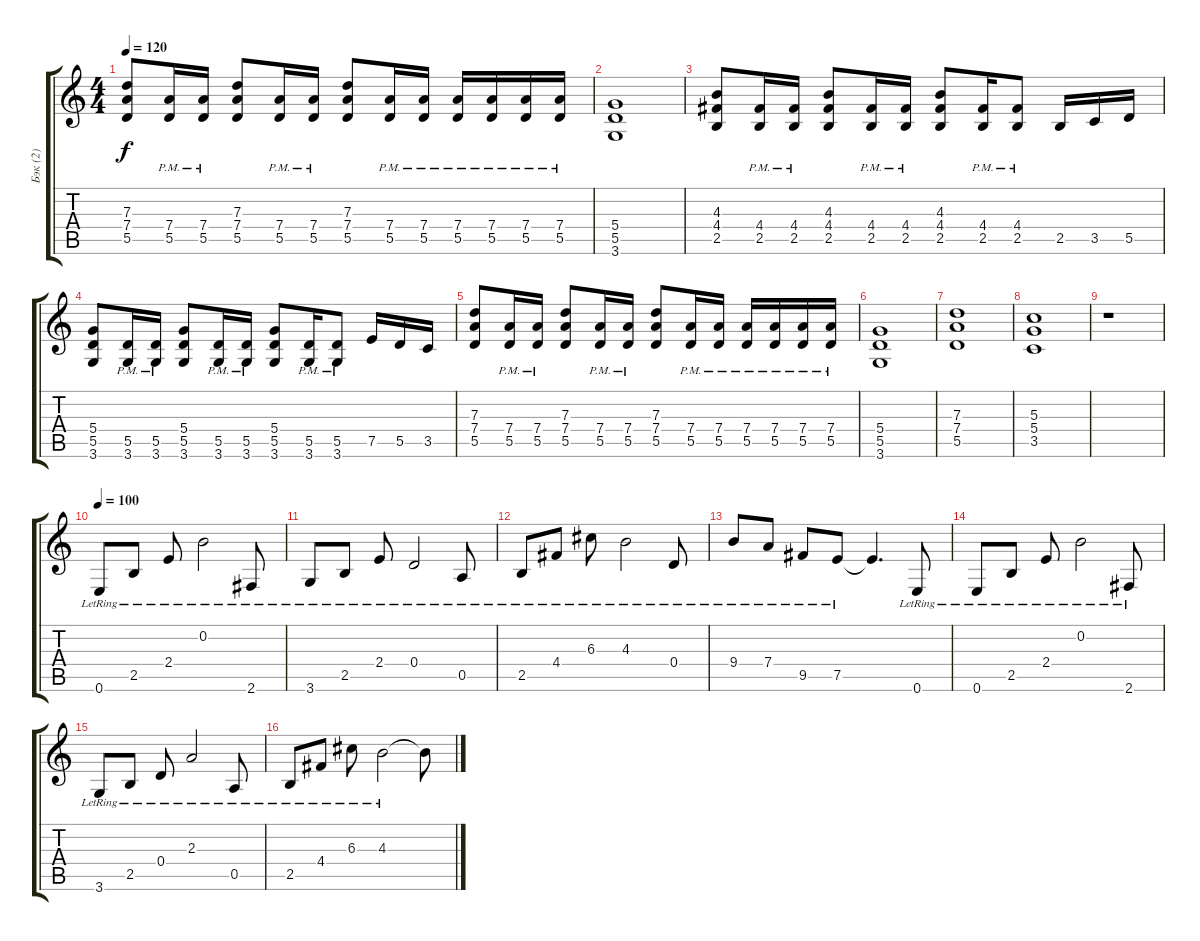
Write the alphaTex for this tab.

\track ("Бэк (2)" "Бэк (2)") {instrument acousticguitarsteel}
\staff {score tabs}
\tuning (E4 B3 G3 D3 A2 E2) {hide}
\ts (4 4)
\tempo 120
\clef g2
\ks c
(7.3 7.4 5.5).8{dy f} (7.4{pm} 5.5{pm}).16 (7.4{pm} 5.5{pm}).16 (7.3 7.4 5.5).8 (7.4{pm} 5.5{pm}).16 (7.4{pm} 5.5{pm}).16 (7.3 7.4 5.5).8 (7.4{pm} 5.5{pm}).16 (7.4{pm} 5.5{pm}).16 (7.4{pm} 5.5{pm}).16 (7.4{pm} 5.5{pm}).16 (7.4{pm} 5.5{pm}).16 (7.4{pm} 5.5{pm}).16 |
(5.4 5.5 3.6).1 |
(4.3 4.4 2.5).8 (4.4{pm} 2.5{pm}).16 (4.4{pm} 2.5{pm}).16 (4.3 4.4 2.5).8 (4.4{pm} 2.5{pm}).16 (4.4{pm} 2.5{pm}).16 (4.3 4.4 2.5).8 (4.4{pm} 2.5{pm}).16 (4.4{pm} 2.5{pm}).8 2.5.16 3.5.16 5.5.16 |
(5.4 5.5 3.6).8 (5.5{pm} 3.6).16 (5.5{pm} 3.6).16 (5.4 5.5 3.6).8 (5.5{pm} 3.6).16 (5.5{pm} 3.6).16 (5.4 5.5 3.6).8 (5.5{pm} 3.6).16 (5.5{pm} 3.6).8 7.5.16 5.5.16 3.5.16 |
(7.3 7.4 5.5).8 (7.4{pm} 5.5{pm}).16 (7.4{pm} 5.5{pm}).16 (7.3 7.4 5.5).8 (7.4{pm} 5.5{pm}).16 (7.4{pm} 5.5{pm}).16 (7.3 7.4 5.5).8 (7.4{pm} 5.5{pm}).16 (7.4{pm} 5.5{pm}).16 (7.4{pm} 5.5{pm}).16 (7.4{pm} 5.5{pm}).16 (7.4{pm} 5.5{pm}).16 (7.4{pm} 5.5{pm}).16 |
(5.4 5.5 3.6).1 |
(7.3 7.4 5.5).1 |
(5.3 5.4 3.5).1 |
r.1 |
\tempo 100
0.6{lr}.8{instrument acousticguitarsteel} 2.5{lr}.8 2.4{lr}.8 0.2{lr}.2 2.6{lr}.8 |
3.6{lr}.8 2.5{lr}.8 2.4{lr}.8 0.4{lr}.2 0.5{lr}.8 |
2.5{lr}.8 4.4{lr}.8 6.3{lr}.8 4.3{lr}.2 0.4{lr}.8 |
9.4{lr}.8 7.4{lr}.8 9.5{lr}.8 7.5{lr}.8 7.5{t}.4{d} 0.6{lr}.8 |
0.6{lr}.8 2.5{lr}.8 2.4{lr}.8 0.2{lr}.2 2.6{lr}.8 |
3.6{lr}.8 2.5{lr}.8 0.4{lr}.8 2.3{lr}.2 0.5{lr}.8 |
2.5{lr}.8 4.4{lr}.8 6.3{lr}.8 4.3{lr}.2 4.3{t}.8
